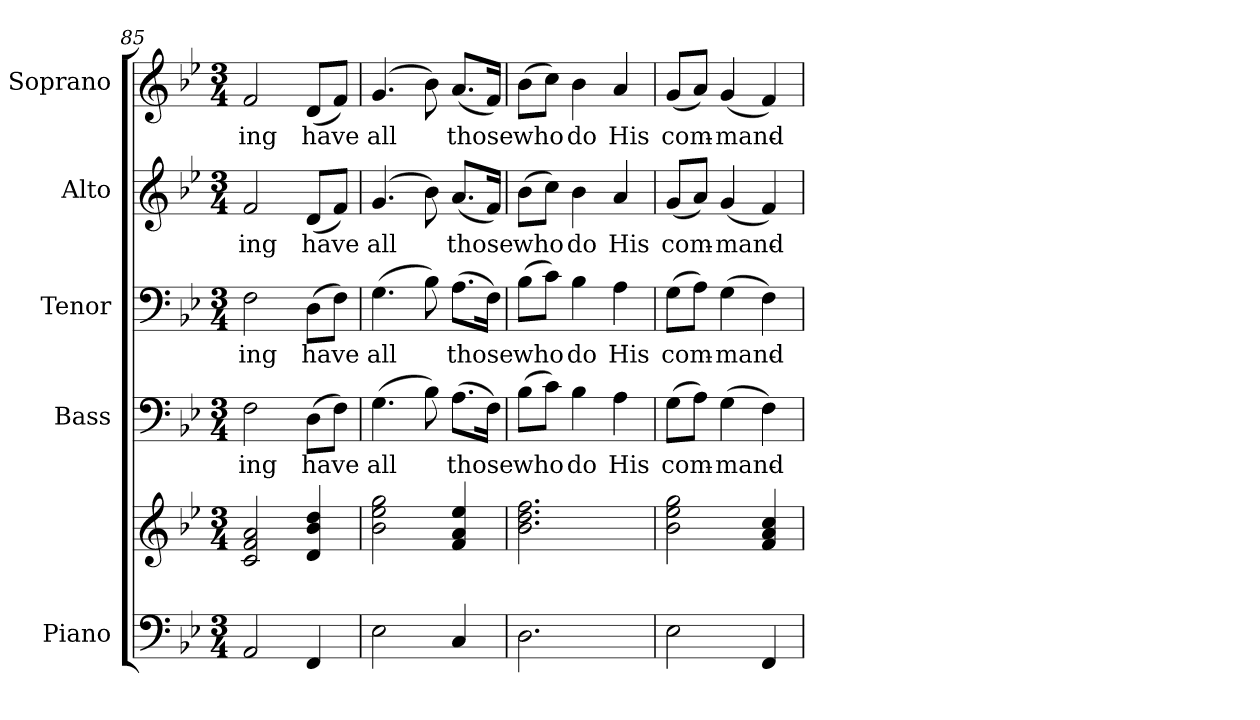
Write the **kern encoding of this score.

**kern	**kern	**kern	**text	**kern	**text	**kern	**text	**kern	**text
*part5	*part5	*part4	*part4	*part3	*part3	*part2	*part2	*part1	*part1
*staff6	*staff5	*staff4	*staff4	*staff3	*staff3	*staff2	*staff2	*staff1	*staff1
*I"Piano	*	*I"Bass	*	*I"Tenor	*	*I"Alto	*	*I"Soprano	*
*I'Pno.	*	*I'B.	*	*I'T.	*	*I'A.	*	*I'S.	*
*clefF4	*clefG2	*clefF4	*	*clefF4	*	*clefG2	*	*clefG2	*
*k[b-e-]	*k[b-e-]	*k[b-e-]	*	*k[b-e-]	*	*k[b-e-]	*	*k[b-e-]	*
*B-:	*B-:	*B-:	*	*B-:	*	*B-:	*	*B-:	*
*M3/4	*M3/4	*M3/4	*	*M3/4	*	*M3/4	*	*M3/4	*
=85	=85	=85	=85	=85	=85	=85	=85	=85	=85
!	!	!	!LO:LY:b:color=#000000	!	!	!	!	!	!
!	!	!	!	!	!LO:LY:b:color=#000000	!	!	!	!
!	!	!	!	!	!	!	!LO:LY:b:color=#000000	!	!
!	!	!	!	!	!	!	!	!	!LO:LY:b:color=#000000
2AAi/	2ci/ 2fi 2ai	2Fi\	-ing	2Fi\	-ing	2fi/	-ing	2fi/	-ing
!	!	!	!LO:LY:b:color=#000000	!	!	!	!	!	!
!	!	!	!	!	!LO:LY:b:color=#000000	!	!	!	!
!	!	!	!	!	!	!	!LO:LY:b:color=#000000	!	!
!	!	!	!	!	!	!	!	!	!LO:LY:b:color=#000000
4FFi/	4di/ 4b-i 4ddi	(8Di\L	have	(8Di\L	have	(8di/L	have	(8di/L	have
.	.	8Fi\J)	.	8Fi\J)	.	8fi/J)	.	8fi/J)	.
!!LO:PB:g=z
=86	=86	=86	=86	=86	=86	=86	=86	=86	=86
!	!	!	!LO:LY:b:color=#000000	!	!	!	!	!	!
!	!	!	!	!	!LO:LY:b:color=#000000	!	!	!	!
!	!	!	!	!	!	!	!LO:LY:b:color=#000000	!	!
!	!	!	!	!	!	!	!	!	!LO:LY:b:color=#000000
2E-i\	2b-i\ 2ee-i 2ggi	(4.Gi\	all	(4.Gi\	all	(4.gi/	all	(4.gi/	all
.	.	8B-i\)	.	8B-i\)	.	8b-i\)	.	8b-i\)	.
!	!	!	!LO:LY:b:color=#000000	!	!	!	!	!	!
!	!	!	!	!	!LO:LY:b:color=#000000	!	!	!	!
!	!	!	!	!	!	!	!LO:LY:b:color=#000000	!	!
!	!	!	!	!	!	!	!	!	!LO:LY:b:color=#000000
4Ci/	4fi/ 4ai 4ee-i	(8.Ai\L	those	(8.Ai\L	those	(8.ai/L	those	(8.ai/L	those
.	.	16Fi\Jk)	.	16Fi\Jk)	.	16fi/Jk)	.	16fi/Jk)	.
=87	=87	=87	=87	=87	=87	=87	=87	=87	=87
!	!	!	!LO:LY:b:color=#000000	!	!	!	!	!	!
!	!	!	!	!	!LO:LY:b:color=#000000	!	!	!	!
!	!	!	!	!	!	!	!LO:LY:b:color=#000000	!	!
!	!	!	!	!	!	!	!	!	!LO:LY:b:color=#000000
2.Di\	2.b-i\ 2.ddi 2.ffi	(8B-i\L	who	(8B-i\L	who	(8b-i\L	who	(8b-i\L	who
.	.	8ci\J)	.	8ci\J)	.	8cci\J)	.	8cci\J)	.
!	!	!	!LO:LY:b:color=#000000	!	!	!	!	!	!
!	!	!	!	!	!LO:LY:b:color=#000000	!	!	!	!
!	!	!	!	!	!	!	!LO:LY:b:color=#000000	!	!
!	!	!	!	!	!	!	!	!	!LO:LY:b:color=#000000
.	.	4B-i\	do	4B-i\	do	4b-i\	do	4b-i\	do
!	!	!	!LO:LY:b:color=#000000	!	!	!	!	!	!
!	!	!	!	!	!LO:LY:b:color=#000000	!	!	!	!
!	!	!	!	!	!	!	!LO:LY:b:color=#000000	!	!
!	!	!	!	!	!	!	!	!	!LO:LY:b:color=#000000
.	.	4Ai\	His	4Ai\	His	4ai/	His	4ai/	His
=88	=88	=88	=88	=88	=88	=88	=88	=88	=88
!	!	!	!LO:LY:b:color=#000000	!	!	!	!	!	!
!	!	!	!	!	!LO:LY:b:color=#000000	!	!	!	!
!	!	!	!	!	!	!	!LO:LY:b:color=#000000	!	!
!	!	!	!	!	!	!	!	!	!LO:LY:b:color=#000000
2E-i\	2b-i\ 2ee-i 2ggi	(8Gi\L	com-	(8Gi\L	com-	(8gi/L	com-	(8gi/L	com-
.	.	8Ai\J)	.	8Ai\J)	.	8ai/J)	.	8ai/J)	.
!	!	!	!LO:LY:b:color=#000000	!	!	!	!	!	!
!	!	!	!	!	!LO:LY:b:color=#000000	!	!	!	!
!	!	!	!	!	!	!	!LO:LY:b:color=#000000	!	!
!	!	!	!	!	!	!	!	!	!LO:LY:b:color=#000000
.	.	(4Gi\	-mand-	(4Gi\	-mand-	(4gi/	-mand-	(4gi/	-mand-
4FFi/	4fi/ 4ai 4cci	4Fi\)	.	4Fi\)	.	4fi/)	.	4fi/)	.
=	=	=	=	=	=	=	=	=	=
*-	*-	*-	*-	*-	*-	*-	*-	*-	*-
